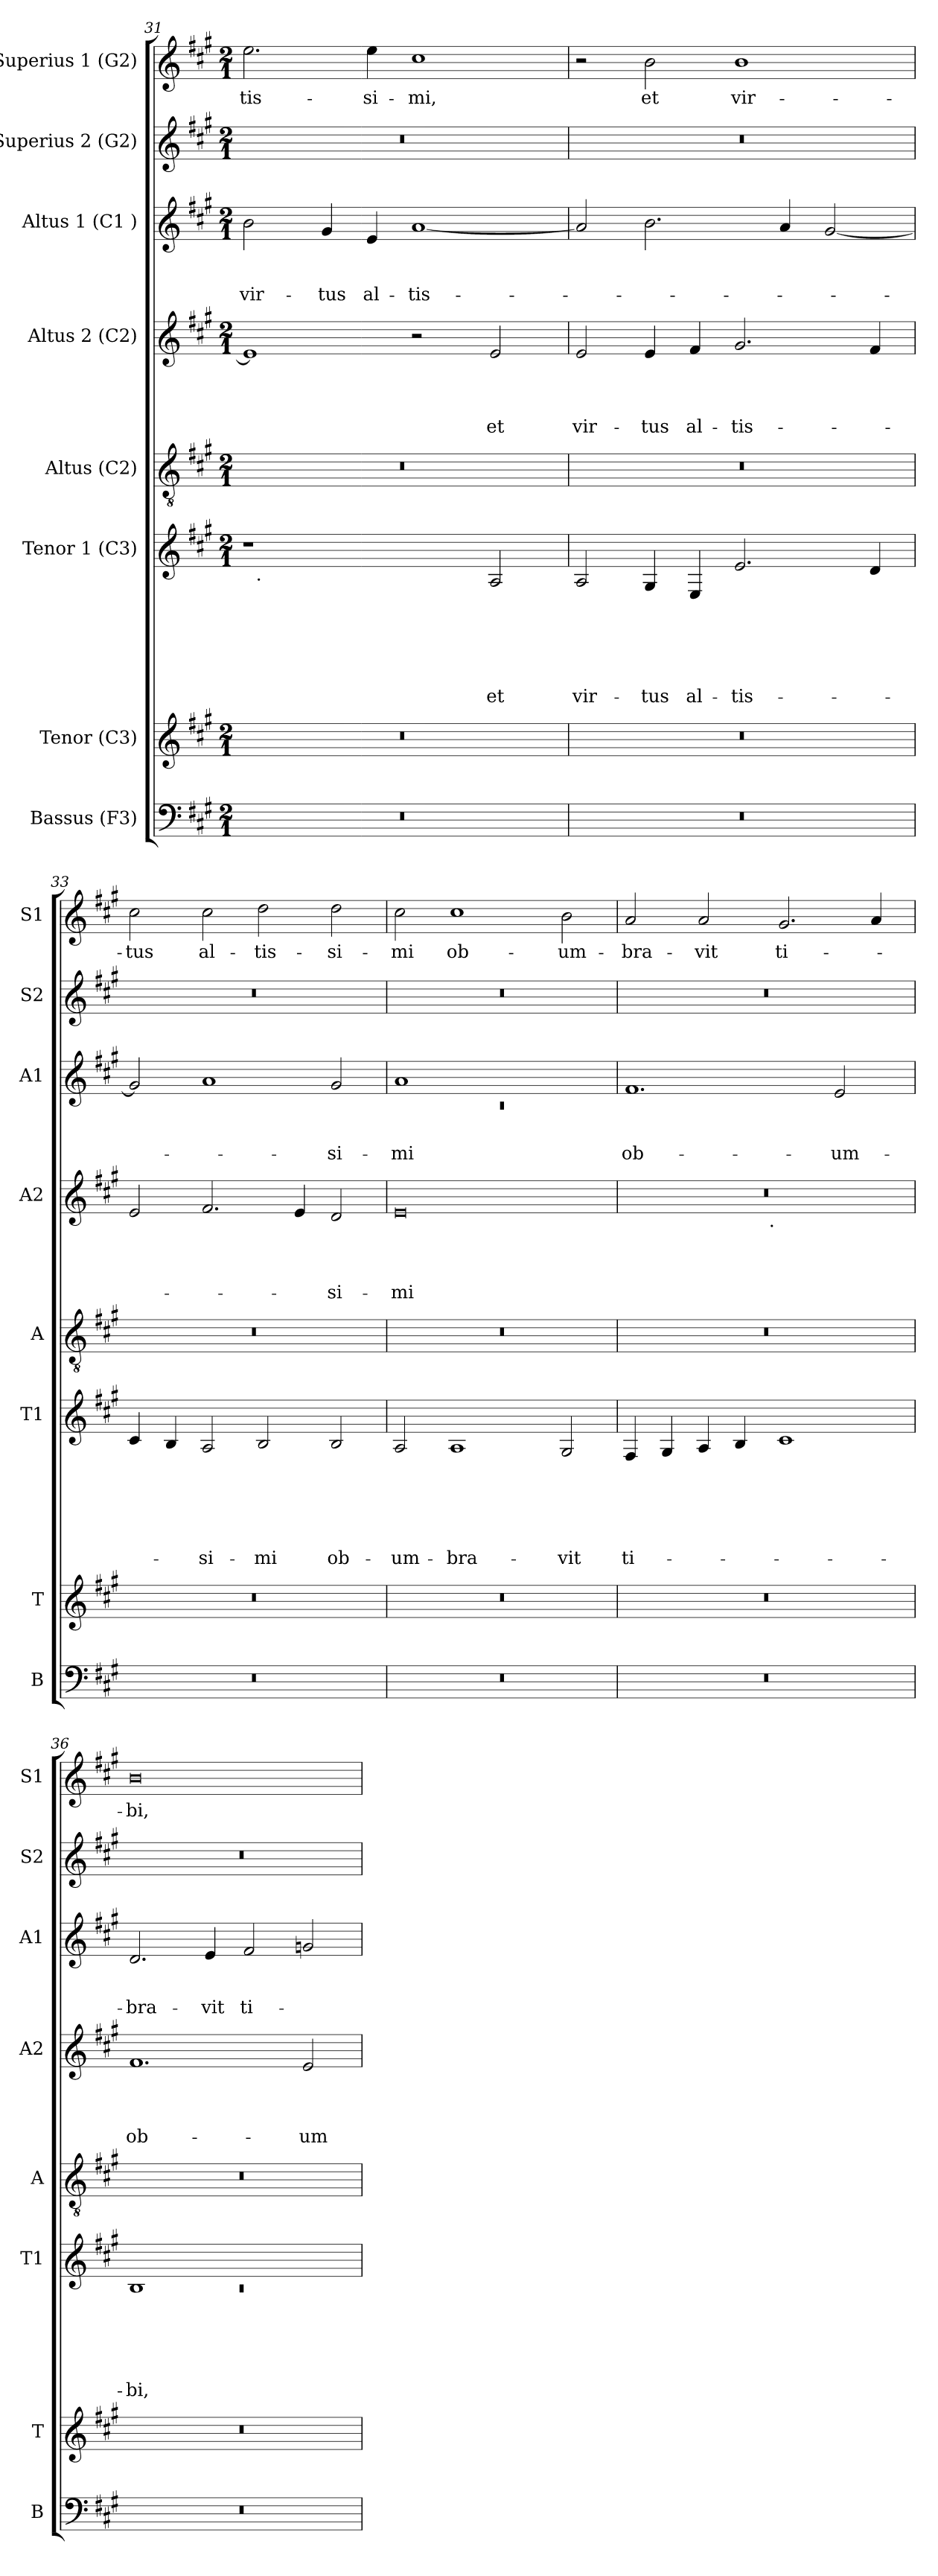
**kern	**kern	**kern	**text	**text	**text	**text	**text	**text	**kern	**kern	**text	**text	**text	**text	**kern	**text	**text	**text	**kern	**kern	**text
*part8	*part7	*part6	*part6	*part6	*part6	*part6	*part6	*part6	*part5	*part4	*part4	*part4	*part4	*part4	*part3	*part3	*part3	*part3	*part2	*part1	*part1
*staff8	*staff7	*staff6	*staff6	*staff6	*staff6	*staff6	*staff6	*staff6	*staff5	*staff4	*staff4	*staff4	*staff4	*staff4	*staff3	*staff3	*staff3	*staff3	*staff2	*staff1	*staff1
*I"Bassus (F3)	*I"Tenor (C3)	*I"Tenor 1 (C3)	*	*	*	*	*	*	*I"Altus (C2)	*I"Altus 2 (C2)	*	*	*	*	*I"Altus 1 (C1 )	*	*	*	*I"Superius 2 (G2)	*I"Superius 1 (G2)	*
*I'B	*I'T	*I'T1	*	*	*	*	*	*	*I'A	*I'A2	*	*	*	*	*I'A1	*	*	*	*I'S2	*I'S1	*
!!LO:LB:g=z
*clefF4	*clefG2	*clefG2	*	*	*	*	*	*	*clefGv2	*clefG2	*	*	*	*	*clefG2	*	*	*	*clefG2	*clefG2	*
*k[f#c#g#]	*k[f#c#g#]	*k[f#c#g#]	*	*	*	*	*	*	*k[f#c#g#]	*k[f#c#g#]	*	*	*	*	*k[f#c#g#]	*	*	*	*k[f#c#g#]	*k[f#c#g#]	*
*A:	*A:	*A:	*	*	*	*	*	*	*A:	*A:	*	*	*	*	*A:	*	*	*	*A:	*A:	*
*M2/1	*M2/1	*M2/1	*	*	*	*	*	*	*M2/1	*M2/1	*	*	*	*	*M2/1	*	*	*	*M2/1	*M2/1	*
=31	=31	=31	=31	=31	=31	=31	=31	=31	=31	=31	=31	=31	=31	=31	=31	=31	=31	=31	=31	=31	=31
!	!	!	!	!	!	!	!	!	!	!	!	!	!	!	!	!	!	!LO:LY:b	!	!	!LO:LY:b
*	*	*^	*	*	*	*	*	*	*	*	*	*	*	*	*	*	*	*	*	*	*
0r	0r	1r	32ryy	.	.	.	.	.	.	0r	1e]	.	.	.	.	2b\	.	.	vir-	0r	2.ee\	-tis-
!	!	!	!LO:TX:b:t=.	!	!	!	!	!	!	!	!	!	!	!	!	!	!	!	!	!	!	!
.	.	.	1ryy	.	.	.	.	.	.	.	.	.	.	.	.	.	.	.	.	.	.	.
!	!	!	!	!	!	!	!	!	!	!	!	!	!	!	!	!	!	!	!LO:LY:b	!	!	!
.	.	.	.	.	.	.	.	.	.	.	.	.	.	.	.	4g#/	.	.	-tus	.	.	.
!	!	!	!	!	!	!	!	!	!	!	!	!	!	!	!	!	!	!	!LO:LY:b	!	!	!LO:LY:b
.	.	.	.	.	.	.	.	.	.	.	.	.	.	.	.	4e/	.	.	al-	.	4ee\	-si-
!	!	!	!	!	!	!	!	!	!	!	!	!	!	!	!	!	!	!	!LO:LY:b	!	!	!LO:LY:b
.	.	2ryy	.	.	.	.	.	.	.	.	2r	.	.	.	.	[<1a	.	.	-tis-	.	1cc#	-mi,
.	.	.	2ryy	.	.	.	.	.	.	.	.	.	.	.	.	.	.	.	.	.	.	.
!	!	!	!	!	!	!	!	!	!LO:LY:b	!	!	!	!	!	!LO:LY:b	!	!	!	!	!	!	!
.	.	2A/	.	.	.	.	.	.	et	.	2e/	.	.	.	et	.	.	.	.	.	.	.
.	.	.	4...ryy	.	.	.	.	.	.	.	.	.	.	.	.	.	.	.	.	.	.	.
=32	=32	=32	=32	=32	=32	=32	=32	=32	=32	=32	=32	=32	=32	=32	=32	=32	=32	=32	=32	=32	=32	=32
!	!	!	!	!	!	!	!	!	!LO:LY:b	!	!	!	!	!	!LO:LY:b	!	!	!	!	!	!	!
*	*	*v	*v	*	*	*	*	*	*	*	*	*	*	*	*	*	*	*	*	*	*	*
0r	0r	2A/	.	.	.	.	.	vir-	0r	2e/	.	.	.	vir-	2a/]	.	.	.	0r	2r	.
!	!	!	!	!	!	!	!	!LO:LY:b	!	!	!	!	!	!LO:LY:b	!	!	!	!	!	!	!LO:LY:b
.	.	4G#/	.	.	.	.	.	-tus	.	4e/	.	.	.	-tus	2.b\	.	.	.	.	2b\	et
!	!	!	!	!	!	!	!	!LO:LY:b	!	!	!	!	!	!LO:LY:b	!	!	!	!	!	!	!
.	.	4E/	.	.	.	.	.	al-	.	4f#/	.	.	.	al-	.	.	.	.	.	.	.
!	!	!	!	!	!	!	!	!LO:LY:b	!	!	!	!	!	!LO:LY:b	!	!	!	!	!	!	!LO:LY:b
.	.	2.e/	.	.	.	.	.	-tis-	.	2.g#/	.	.	.	-tis-	.	.	.	.	.	1b	vir-
.	.	.	.	.	.	.	.	.	.	.	.	.	.	.	4a/	.	.	.	.	.	.
.	.	.	.	.	.	.	.	.	.	.	.	.	.	.	[<2g#/	.	.	.	.	.	.
.	.	4d/	.	.	.	.	.	.	.	4f#/	.	.	.	.	.	.	.	.	.	.	.
=33	=33	=33	=33	=33	=33	=33	=33	=33	=33	=33	=33	=33	=33	=33	=33	=33	=33	=33	=33	=33	=33
!	!	!	!	!	!	!	!	!	!	!	!	!	!	!	!	!	!	!	!	!	!LO:LY:b
0r	0r	4c#/	.	.	.	.	.	.	0r	2e/	.	.	.	.	2g#/]	.	.	.	0r	2cc#\	-tus
.	.	4B/	.	.	.	.	.	.	.	.	.	.	.	.	.	.	.	.	.	.	.
!	!	!	!	!	!	!	!	!LO:LY:b	!	!	!	!	!	!	!	!	!	!	!	!	!LO:LY:b
.	.	2A/	.	.	.	.	.	-si-	.	2.f#/	.	.	.	.	1a	.	.	.	.	2cc#\	al-
!	!	!	!	!	!	!	!	!LO:LY:b	!	!	!	!	!	!	!	!	!	!	!	!	!LO:LY:b
.	.	2B/	.	.	.	.	.	-mi	.	.	.	.	.	.	.	.	.	.	.	2dd\	-tis-
.	.	.	.	.	.	.	.	.	.	4e/	.	.	.	.	.	.	.	.	.	.	.
!	!	!	!	!	!	!	!	!LO:LY:b	!	!	!	!	!	!LO:LY:b	!	!	!	!LO:LY:b	!	!	!LO:LY:b
.	.	2B/	.	.	.	.	.	ob-	.	2d/	.	.	.	-si-	2g#/	.	.	-si-	.	2dd\	-si-
=34	=34	=34	=34	=34	=34	=34	=34	=34	=34	=34	=34	=34	=34	=34	=34	=34	=34	=34	=34	=34	=34
*	*	*	*	*	*	*	*	*	*	*	*	*	*	*	*^	*	*	*	*	*	*
!	!	!	!	!	!	!	!	!LO:LY:b	!	!	!	!	!	!LO:LY:b:rj	!	!LO:N:vis=1	!	!	!LO:LY:b	!	!	!LO:LY:b
0r	0r	2A/	.	.	.	.	.	-um-	0r	0e	.	.	.	-mi	1a	0rc	.	.	-mi	0r	2cc#\	-mi
!	!	!	!	!	!	!	!	!LO:LY:b	!	!	!	!	!	!	!	!	!	!	!	!	!	!LO:LY:b
.	.	1A	.	.	.	.	.	-bra-	.	.	.	.	.	.	.	.	.	.	.	.	1cc#	ob-
.	.	.	.	.	.	.	.	.	.	.	.	.	.	.	1ryy	.	.	.	.	.	.	.
!	!	!	!	!	!	!	!	!LO:LY:b	!	!	!	!	!	!	!	!	!	!	!	!	!	!LO:LY:b
.	.	2G#/	.	.	.	.	.	-vit	.	.	.	.	.	.	.	.	.	.	.	.	2b\	-um-
*	*	*	*	*	*	*	*	*	*	*	*	*	*	*	*v	*v	*	*	*	*	*	*
=35	=35	=35	=35	=35	=35	=35	=35	=35	=35	=35	=35	=35	=35	=35	=35	=35	=35	=35	=35	=35	=35
!	!	!	!	!	!	!	!	!LO:LY:b	!	!	!	!	!	!	!	!	!	!LO:LY:b	!	!	!LO:LY:b
*	*	*	*	*	*	*	*	*	*	*^	*	*	*	*	*	*	*	*	*	*	*
0r	0r	4F#/	.	.	.	.	.	ti-	0r	0r	2ryy	.	.	.	.	1.f#	.	.	ob-	0r	2a/	-bra-
.	.	4G#/	.	.	.	.	.	.	.	.	.	.	.	.	.	.	.	.	.	.	.	.
!	!	!	!	!	!	!	!	!	!	!	!	!	!	!	!	!	!	!	!	!	!	!LO:LY:b
.	.	4A/	.	.	.	.	.	.	.	.	4...ryy	.	.	.	.	.	.	.	.	.	2a/	-vit
.	.	4B/	.	.	.	.	.	.	.	.	.	.	.	.	.	.	.	.	.	.	.	.
!	!	!	!	!	!	!	!	!	!	!	!LO:TX:b:t=.	!	!	!	!	!	!	!	!	!	!	!
.	.	.	.	.	.	.	.	.	.	.	1ryy	.	.	.	.	.	.	.	.	.	.	.
!	!	!	!	!	!	!	!	!	!	!	!	!	!	!	!	!	!	!	!	!	!	!LO:LY:b
.	.	1c#	.	.	.	.	.	.	.	.	.	.	.	.	.	.	.	.	.	.	2.g#/	ti-
!	!	!	!	!	!	!	!	!	!	!	!	!	!	!	!	!	!	!	!LO:LY:b	!	!	!
.	.	.	.	.	.	.	.	.	.	.	.	.	.	.	.	2e/	.	.	-um-	.	.	.
.	.	.	.	.	.	.	.	.	.	.	.	.	.	.	.	.	.	.	.	.	4a/	.
.	.	.	.	.	.	.	.	.	.	.	32ryy	.	.	.	.	.	.	.	.	.	.	.
!!LO:PB:g=z
=36	=36	=36	=36	=36	=36	=36	=36	=36	=36	=36	=36	=36	=36	=36	=36	=36	=36	=36	=36	=36	=36	=36
*	*	*^	*	*	*	*	*	*	*	*	*	*	*	*	*	*	*	*	*	*	*	*
!	!	!	!LO:N:vis=1	!	!	!	!	!	!LO:LY:b	!	!	!	!	!	!	!LO:LY:b	!	!	!	!LO:LY:b	!	!	!LO:LY:b:rj
*	*	*	*	*	*	*	*	*	*	*	*v	*v	*	*	*	*	*	*	*	*	*	*	*
0r	0r	1B	0rc	.	.	.	.	.	-bi,	0r	1.f#	.	.	.	ob-	2.d/	.	.	-bra-	0r	0b	-bi,
!	!	!	!	!	!	!	!	!	!	!	!	!	!	!	!	!	!	!	!LO:LY:b	!	!	!
.	.	.	.	.	.	.	.	.	.	.	.	.	.	.	.	4e/	.	.	-vit	.	.	.
!	!	!	!	!	!	!	!	!	!	!	!	!	!	!	!	!	!	!	!LO:LY:b	!	!	!
.	.	1ryy	.	.	.	.	.	.	.	.	.	.	.	.	.	2f#/	.	.	ti-	.	.	.
!	!	!	!	!	!	!	!	!	!	!	!	!	!	!	!LO:LY:b	!	!	!	!	!	!	!
.	.	.	.	.	.	.	.	.	.	.	2e/	.	.	.	-um-	2gn/	.	.	.	.	.	.
*	*	*v	*v	*	*	*	*	*	*	*	*	*	*	*	*	*	*	*	*	*	*	*
=	=	=	=	=	=	=	=	=	=	=	=	=	=	=	=	=	=	=	=	=	=
*-	*-	*-	*-	*-	*-	*-	*-	*-	*-	*-	*-	*-	*-	*-	*-	*-	*-	*-	*-	*-	*-
